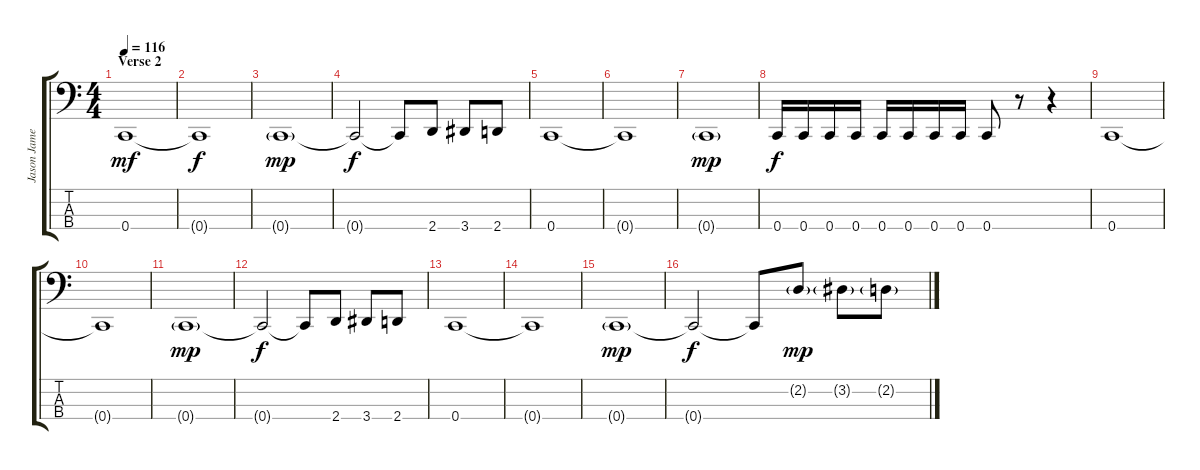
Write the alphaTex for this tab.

\track ("Jason James" "Jason Jame") {instrument electricbasspick}
\staff {score tabs}
\tuning (F2 C2 G1 C1) {hide}
\ts (4 4)
\section ("" "Verse 2")
\tempo 116
\clef f4
\ks c
0.4.1{dy mf} |
0.4{t}.1{dy f} |
0.4{g}.1{dy mp} |
0.4{t}.2{dy f} 0.4{t}.8 2.4.8 3.4.8 2.4.8 |
0.4.1 |
0.4{t}.1 |
0.4{g}.1{dy mp} |
0.4.16{dy f} 0.4.16 0.4.16 0.4.16 0.4.16 0.4.16 0.4.16 0.4.16 0.4.8 r.8 r.4 |
0.4.1 |
0.4{t}.1 |
0.4{g}.1{dy mp} |
0.4{t}.2{dy f} 0.4{t}.8 2.4.8 3.4.8 2.4.8 |
0.4.1 |
0.4{t}.1 |
0.4{g}.1{dy mp} |
0.4{t}.2{dy f} 0.4{t}.8 2.2{g}.8{dy mp} 3.2{g}.8 2.2{g}.8
